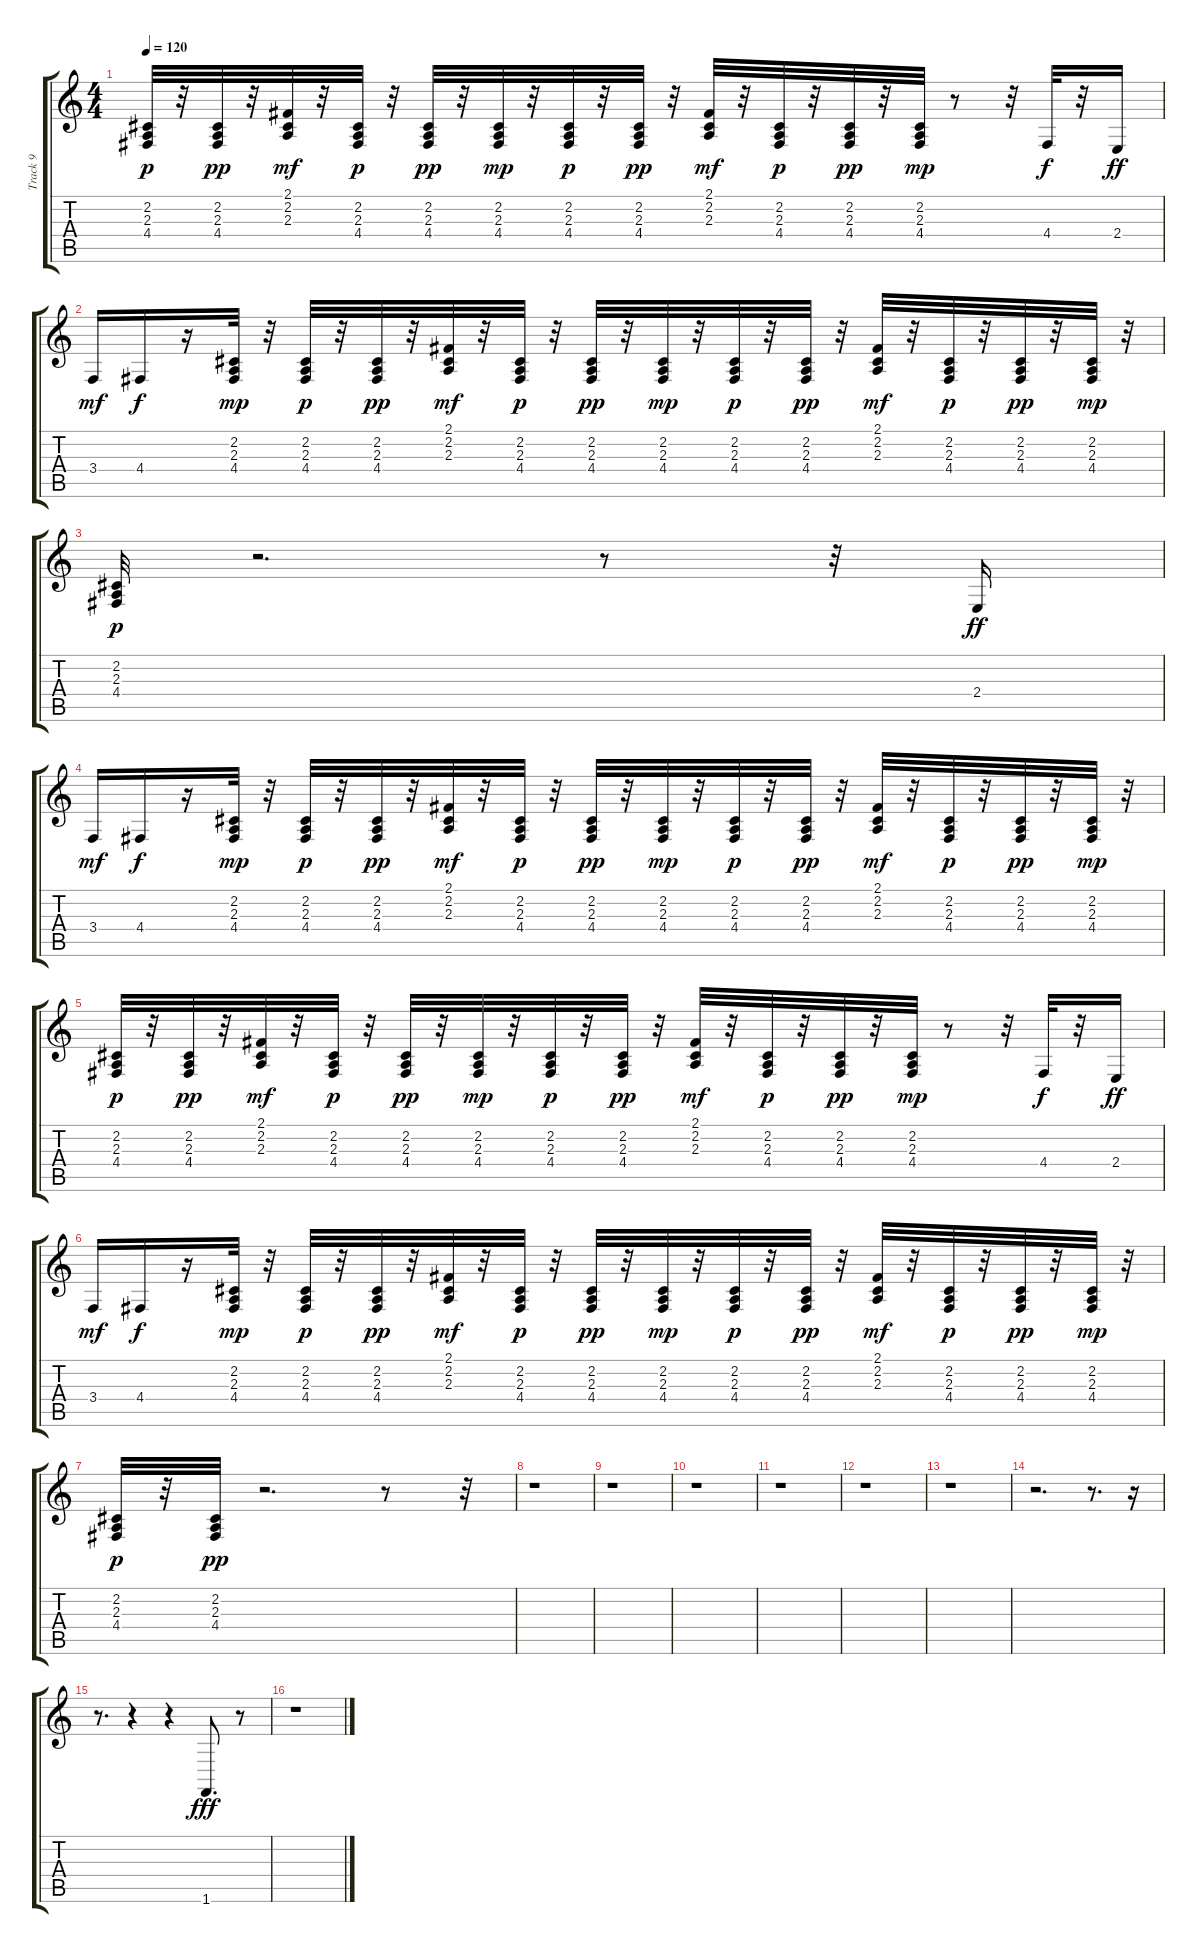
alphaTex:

\track ("Track 9" "Track 9") {instrument clavinet}
\staff {score tabs}
\tuning (E4 B3 G3 D3 A2 E2) {hide}
\ts (4 4)
\tempo 120
\clef g2
\ks c
(2.2 2.3 4.4).32{dy p} r.32 (2.2 2.3 4.4).32{dy pp} r.32 (2.1 2.2 2.3).32{dy mf} r.32 (2.2 2.3 4.4).32{dy p} r.32 (2.2 2.3 4.4).32{dy pp} r.32 (2.2 2.3 4.4).32{dy mp} r.32 (2.2 2.3 4.4).32{dy p} r.32 (2.2 2.3 4.4).32{dy pp} r.32 (2.1 2.2 2.3).32{dy mf} r.32 (2.2 2.3 4.4).32{dy p} r.32 (2.2 2.3 4.4).32{dy pp} r.32 (2.2 2.3 4.4).32{dy mp} r.8 r.32 4.4.32{dy f} r.32 2.4.16{dy ff} |
3.4.16{dy mf} 4.4.16{dy f} r.16 (2.2 2.3 4.4).32{dy mp} r.32 (2.2 2.3 4.4).32{dy p} r.32 (2.2 2.3 4.4).32{dy pp} r.32 (2.1 2.2 2.3).32{dy mf} r.32 (2.2 2.3 4.4).32{dy p} r.32 (2.2 2.3 4.4).32{dy pp} r.32 (2.2 2.3 4.4).32{dy mp} r.32 (2.2 2.3 4.4).32{dy p} r.32 (2.2 2.3 4.4).32{dy pp} r.32 (2.1 2.2 2.3).32{dy mf} r.32 (2.2 2.3 4.4).32{dy p} r.32 (2.2 2.3 4.4).32{dy pp} r.32 (2.2 2.3 4.4).32{dy mp} r.32 |
(2.2 2.3 4.4).32{dy p} r.2{d} r.8 r.32 2.4.16{dy ff} |
3.4.16{dy mf} 4.4.16{dy f} r.16 (2.2 2.3 4.4).32{dy mp} r.32 (2.2 2.3 4.4).32{dy p} r.32 (2.2 2.3 4.4).32{dy pp} r.32 (2.1 2.2 2.3).32{dy mf} r.32 (2.2 2.3 4.4).32{dy p} r.32 (2.2 2.3 4.4).32{dy pp} r.32 (2.2 2.3 4.4).32{dy mp} r.32 (2.2 2.3 4.4).32{dy p} r.32 (2.2 2.3 4.4).32{dy pp} r.32 (2.1 2.2 2.3).32{dy mf} r.32 (2.2 2.3 4.4).32{dy p} r.32 (2.2 2.3 4.4).32{dy pp} r.32 (2.2 2.3 4.4).32{dy mp} r.32 |
(2.2 2.3 4.4).32{dy p} r.32 (2.2 2.3 4.4).32{dy pp} r.32 (2.1 2.2 2.3).32{dy mf} r.32 (2.2 2.3 4.4).32{dy p} r.32 (2.2 2.3 4.4).32{dy pp} r.32 (2.2 2.3 4.4).32{dy mp} r.32 (2.2 2.3 4.4).32{dy p} r.32 (2.2 2.3 4.4).32{dy pp} r.32 (2.1 2.2 2.3).32{dy mf} r.32 (2.2 2.3 4.4).32{dy p} r.32 (2.2 2.3 4.4).32{dy pp} r.32 (2.2 2.3 4.4).32{dy mp} r.8 r.32 4.4.32{dy f} r.32 2.4.16{dy ff} |
3.4.16{dy mf} 4.4.16{dy f} r.16 (2.2 2.3 4.4).32{dy mp} r.32 (2.2 2.3 4.4).32{dy p} r.32 (2.2 2.3 4.4).32{dy pp} r.32 (2.1 2.2 2.3).32{dy mf} r.32 (2.2 2.3 4.4).32{dy p} r.32 (2.2 2.3 4.4).32{dy pp} r.32 (2.2 2.3 4.4).32{dy mp} r.32 (2.2 2.3 4.4).32{dy p} r.32 (2.2 2.3 4.4).32{dy pp} r.32 (2.1 2.2 2.3).32{dy mf} r.32 (2.2 2.3 4.4).32{dy p} r.32 (2.2 2.3 4.4).32{dy pp} r.32 (2.2 2.3 4.4).32{dy mp} r.32 |
(2.2 2.3 4.4).32{dy p} r.32 (2.2 2.3 4.4).32{dy pp} r.2{d} r.8 r.32 |
r.1 |
r.1 |
r.1 |
r.1 |
r.1 |
r.1 |
r.2{d} r.8{d} r.16 |
r.8{d} r.4 r.4 1.6.8{d dy fff} r.8 |
r.1
